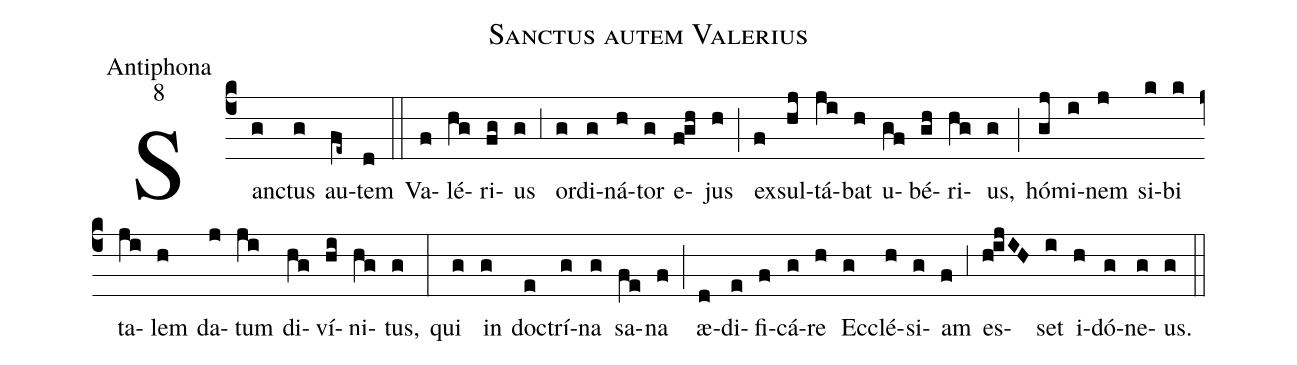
name:Sanctus autem Valerius;
office-part:Antiphona;
mode:8;
%%
(c4) San(g)ctus(g) au(fe~)tem(d) (::)
Va(f)lé(hg)ri(fg)us(g) (,3) or(g)di(g)ná(h)tor(g) e(f!gh)jus(h) (;) ex(f)sul(hj)tá(ji)bat(h) u(gf)bé(gh)ri(hg)us,(g) (;) hó(gj)mi(i)nem(j) si(k)bi(k) ta(ji)lem(h) da(j)tum(ji) di(hg)ví(hi)ni(hg)tus,(g) (:)
qui(g) in(g) do(e)ctrí(g)na(g) sa(fe)na(f) (;) æ(d)di(e)fi(f)cá(g)re(h) Ec(g)clé(h)si(g)am(f) (,3) es(h!ijIH)set(i) i(h)dó(g)ne(g)us.(g) (::)
